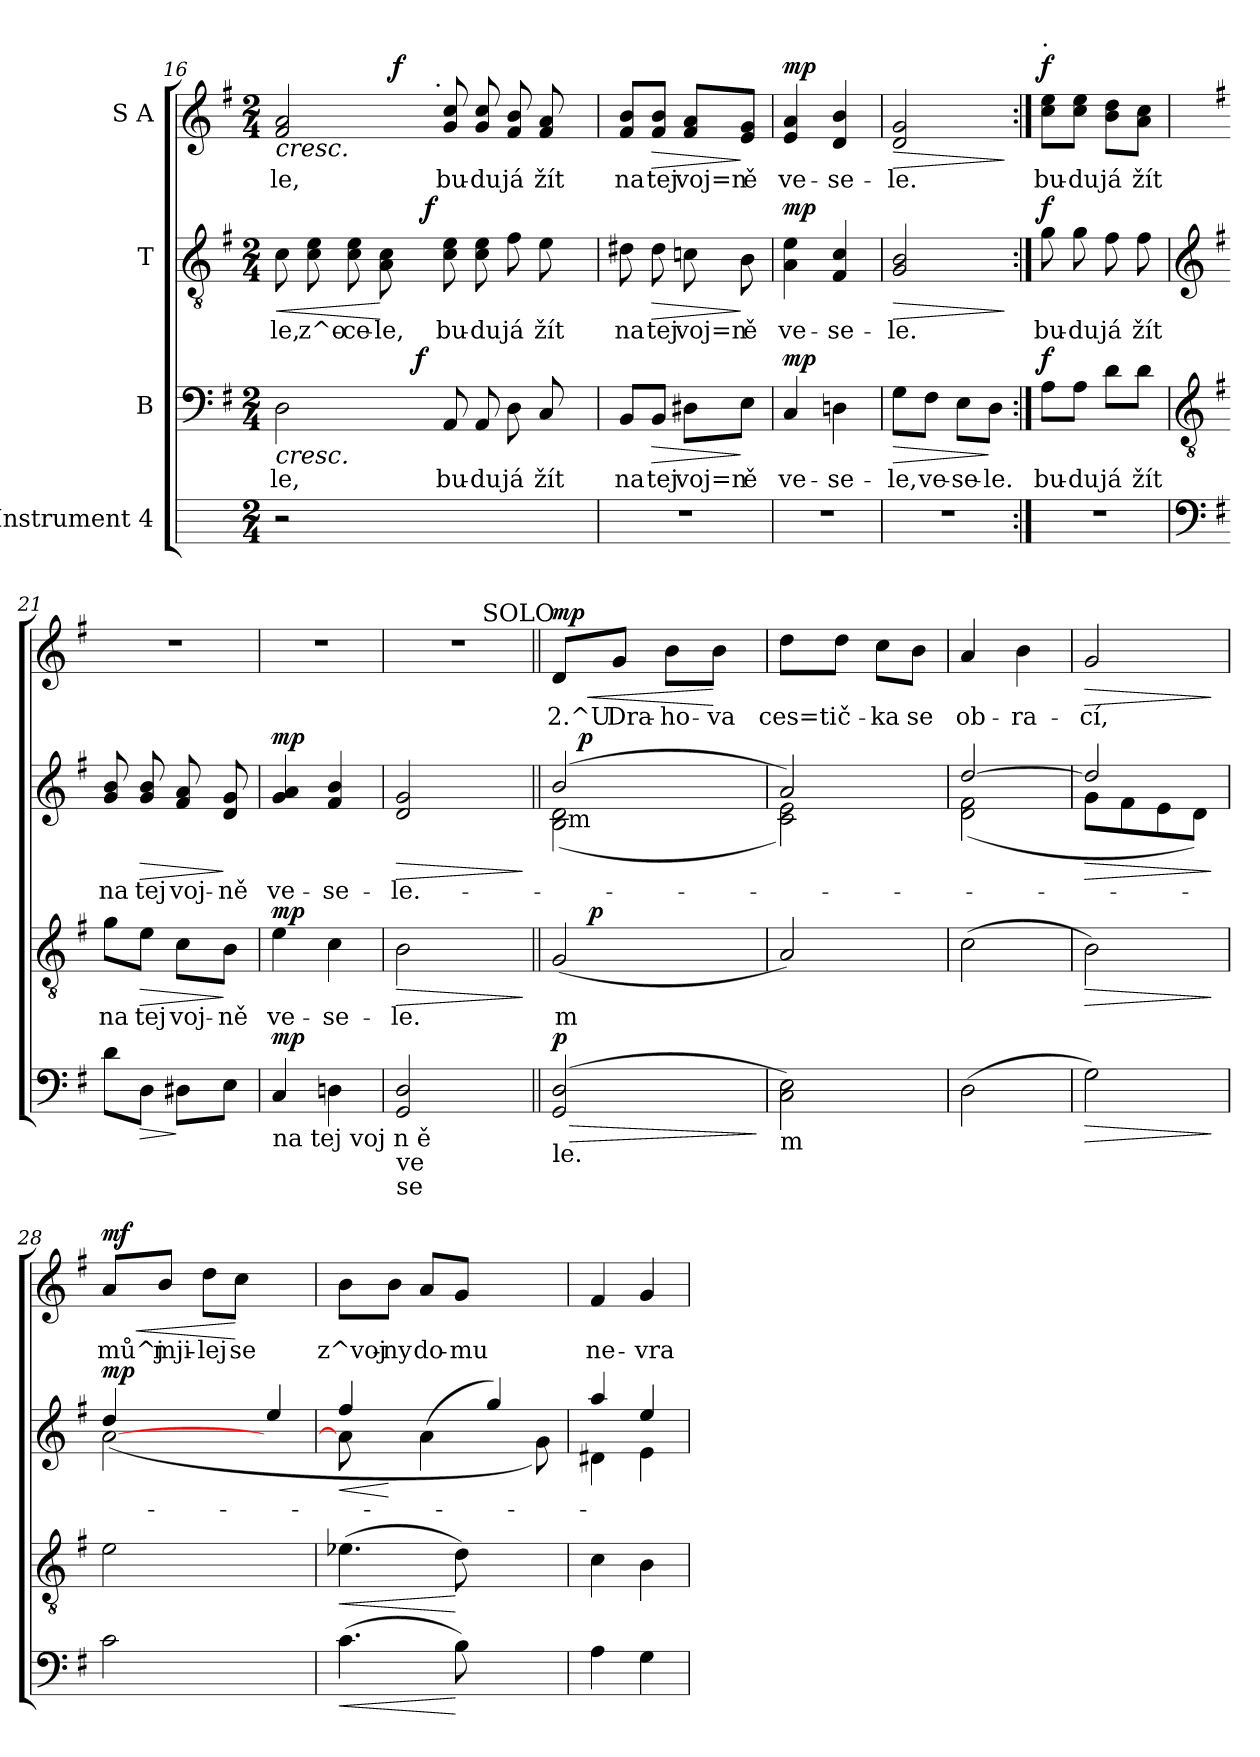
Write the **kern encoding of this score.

**kern	**dynam	**kern	**text	**dynam	**kern	**text	**dynam	**kern	**text	**dynam
*part4	*part4	*part3	*part3	*part3	*part2	*part2	*part2	*part1	*part1	*part1
*staff4	*staff4	*staff3	*staff3	*staff3	*staff2	*staff2	*staff2	*staff1	*staff1	*staff1
*I"Instrument 4	*	*I"B	*	*	*I"T	*	*	*I"S  A	*	*
*	*	*clefF4	*	*	*clefGv2	*	*	*clefG2	*	*
*k[]	*	*k[f#]	*	*	*k[f#]	*	*	*k[f#]	*	*
*C:	*	*G:	*	*	*G:	*	*	*G:	*	*
*M2/4	*	*M2/4	*	*	*M2/4	*	*	*M2/4	*	*
=16	=16	=16	=16	=16	=16	=16	=16	=16	=16	=16
!	!	!	!LO:LY:b:rj	!LO:HP:b	!	!LO:LY:b:rj	!LO:HP:b	!	!LO:LY:b:rj	!LO:HP:b
*	*	*^	*	*	*^	*	*	*^	*	*
*	*	*	*	*	*	*	*	*	*	*	*^	*	*
2r	.	2D\	4ryy	-le,	<	8c\	4...ryy	-le,	<	2a/ 2f#/	4ryy	4ryy	-le,	<
!	!	!	!	!	!	!	!	!LO:LY:b:rj	!	!	!	!	!	!
.	.	.	.	.	.	8e\ 8c\	.	z^o-	.	.	.	.	.	.
!	!	!	!	!	!	!	!	!LO:LY:b:rj	!	!	!	!	!	!
.	.	.	8ryy	.	.	8e\ 8c\	.	-ce-	.	.	8ryy	8...ryy	.	.
!	!	!	!	!	!	!	!	!LO:LY:b:rj	!	!	!	!	!	!
.	.	.	16ryy	.	.	8c\ 8A\	.	-le,	[	.	32ryy	.	.	.
!	!	!	!	!	!	!	!	!	!	!	!	!	!	!LO:DY:b
.	.	.	.	.	.	.	.	.	.	.	2ryy	.	.	f
.	.	.	64ryy	.	.	.	.	.	.	.	.	.	.	.
!	!	!	!	!	!LO:DY:a	!	!	!	!	!	!	!	!	!
.	.	.	2ryy	.	f	.	.	.	.	.	.	.	.	.
!	!	!	!	!	!	!	!	!	!LO:DY:a	!	!	!	!	!
.	.	.	.	.	.	.	2ryy	.	f	.	.	.	.	.
!	!	!	!	!	!	!	!	!	!	!	!	!LO:TX:a:t=.	!	!
.	.	.	.	.	.	.	.	.	.	.	.	2ryy	.	.
!	!	!	!	!LO:LY:b:rj	!	!	!	!LO:LY:b:rj	!	!	!	!	!LO:LY:b:rj	!
2ryy	.	8AA/	.	bu-	[	8e\ 8c\	.	bu-	.	8cc/> 8g/>	.	.	bu-	[
!	!	!	!	!LO:LY:b:rj	!	!	!	!LO:LY:b:rj	!	!	!	!	!LO:LY:b:rj	!
.	.	8AA/	.	-du	.	8e\ 8c\	.	-du	.	8cc/ 8g/	.	.	-du	.
!	!	!	!	!LO:LY:b:rj	!	!	!	!LO:LY:b:rj	!	!	!	!	!LO:LY:b:rj	!
.	.	8D\	.	já	.	8f#\	.	já	.	8b/ 8f#/	.	.	já	.
!	!	!	!	!LO:LY:b:rj	!	!	!	!LO:LY:b:rj	!	!	!	!	!LO:LY:b:rj	!
.	.	8C/	.	žít	.	8e\	.	žít	.	8a/ 8f#/	.	.	žít	.
.	.	.	.	.	.	.	.	.	.	.	16.ryy	.	.	.
.	.	.	32.ryy	.	.	.	.	.	.	.	.	.	.	.
.	.	.	.	.	.	.	32ryy	.	.	.	.	.	.	.
.	.	.	.	.	.	.	.	.	.	.	.	64ryy	.	.
=17	=17	=17	=17	=17	=17	=17	=17	=17	=17	=17	=17	=17	=17	=17
!	!	!	!	!LO:LY:b:rj	!	!	!	!LO:LY:b:rj	!	!	!	!	!LO:LY:b:rj	!
*	*	*v	*v	*	*	*	*	*	*	*v	*v	*v	*	*
*	*	*	*	*	*v	*v	*	*	*	*	*
2r	.	8BB/L	na	.	8d#X\	na	.	8b/ 8f#/L	na	.
!	!	!	!LO:LY:b:rj	!LO:HP:b	!	!LO:LY:b:rj	!LO:HP:b	!	!LO:LY:b:rj	!LO:HP:b
.	.	8BB/J	tej	>	8d#\	tej	>	8b/ 8f#/J	tej	>
!	!	!	!LO:LY:b:rj	!	!	!LO:LY:b:rj	!	!	!LO:LY:b:rj	!
.	.	8D#X\L	voj=n	.	8cn\	voj=n	.	8a/ 8f#/L	voj=n	.
!	!	!	!LO:LY:b:rj	!	!	!LO:LY:b:rj	!	!	!LO:LY:b:rj	!
.	.	8E\J	ě	]	8B\	ě	]	8g/ 8e/J	ě	]
=18	=18	=18	=18	=18	=18	=18	=18	=18	=18	=18
!	!	!	!LO:LY:b:rj	!LO:DY:a	!	!LO:LY:b:rj	!LO:DY:a	!	!LO:LY:b:rj	!LO:DY:a
2r	.	4C/	ve-	mp	4e\ 4A\	ve-	mp	4a/ 4e/	ve-	mp
!	!	!	!LO:LY:b:rj	!	!	!LO:LY:b:rj	!	!	!LO:LY:b:rj	!
.	.	4Dn\	-se-	.	4c/ 4F#/	-se-	.	4b/ 4d/	-se-	.
=19	=19	=19	=19	=19	=19	=19	=19	=19	=19	=19
!	!	!	!LO:LY:b:rj	!LO:HP:b	!	!LO:LY:b:rj	!LO:HP:b	!	!LO:LY:b:rj	!LO:HP:b
2r	.	8G\L	-le,	>	2B/ 2G/	-le.	>	2g/ 2d/	-le.	>
!	!	!	!LO:LY:b:rj	!	!	!	!	!	!	!
.	.	8F#\J	ve-	.	.	.	.	.	.	.
!	!	!	!LO:LY:b:rj	!	!	!	!	!	!	!
.	.	8E\L	-se-	.	.	.	.	.	.	.
!	!	!	!LO:LY:b:rj	!	!	!	!	!	!	!
.	.	8D\J	-le.	]	.	.	.	.	.	.
.	.	.	.	.	.	.	]	.	.	]
=20:|!	=20:|!	=20:|!	=20:|!	=20:|!	=20:|!	=20:|!	=20:|!	=20:|!	=20:|!	=20:|!
!	!	!	!	!	!	!	!	!LO:TX:a:t=.	!	!
!	!	!	!LO:LY:b:rj	!LO:DY:a	!	!LO:LY:b:rj	!LO:DY:a	!	!LO:LY:b:rj	!LO:DY:b
2r	.	8A\L	bu-	f	8g\	bu-	f	8ee\ 8cc\L	bu-	f
!	!	!	!LO:LY:b:rj	!	!	!LO:LY:b:rj	!	!	!LO:LY:b:rj	!
.	.	8A\J	-du	.	8g\	-du	.	8ee\ 8cc\J	-du	.
!	!	!	!LO:LY:b:rj	!	!	!LO:LY:b:rj	!	!	!LO:LY:b:rj	!
.	.	8d\L	já	.	8f#\	já	.	8dd\ 8b\L	já	.
!	!	!	!LO:LY:b:rj	!	!	!LO:LY:b:rj	!	!	!LO:LY:b:rj	!
.	.	8d\J	žít	.	8f#\	žít	.	8cc\ 8a\J	žít	.
!!LO:PB:g=z
=21	=21	=21	=21	=21	=21	=21	=21	=21	=21	=21
*clefF4	*	*clefGv2	*	*	*clefG2	*	*	*	*	*
*k[f#]	*	*	*	*	*	*	*	*	*	*
*G:	*	*	*	*	*	*	*	*	*	*
!	!	!	!LO:LY:b:rj	!	!	!LO:LY:b:rj	!	!	!	!
8d\L	.	8g\L	na	.	8b/ 8g/	na	.	2r	.	.
!	!LO:HP:b	!	!LO:LY:b:rj	!LO:HP:b	!	!LO:LY:b:rj	!LO:HP:b	!	!	!
8D\J	>	8e\J	tej	>	8b/ 8g/	tej	>	.	.	.
!	!	!	!LO:LY:b:rj	!	!	!LO:LY:b:rj	!	!	!	!
8D#X\L	]	8c\L	voj-	.	8a/ 8f#/	voj-	.	.	.	.
!	!	!	!LO:LY:b:rj	!	!	!LO:LY:b:rj	!	!	!	!
8E\J	.	8B\J	-ně	]	8g/ 8d/	-ně	]	.	.	.
=22	=22	=22	=22	=22	=22	=22	=22	=22	=22	=22
!LO:TX:b:t=na tej voj n ě	!	!	!	!	!	!	!	!	!	!
!	!LO:DY:a	!	!LO:LY:b:rj	!LO:DY:a	!	!LO:LY:b:rj	!LO:DY:a	!	!	!
4C/	mp	4e\	ve-	mp	4g/ 4a/	ve-	mp	2r	.	.
!	!	!	!LO:LY:b:rj	!	!	!LO:LY:b:rj	!	!	!	!
4Dn\	.	4c\	-se-	.	4b/ 4f#/	-se-	.	.	.	.
=23	=23	=23	=23	=23	=23	=23	=23	=23	=23	=23
!LO:TX:b:t=ve	!	!	!	!	!	!	!	!	!	!
!LO:TX:b:t=se	!	!	!	!	!	!	!	!	!	!
!	!	!	!LO:LY:b:rj	!LO:HP:b	!	!LO:LY:b:rj	!LO:HP:b	!	!	!
*	*	*	*	*	*	*	*	*^	*	*
2D/ 2GG/	.	2B\	-le.	>	2g/ 2d/	-le.-	>	2r	4ryy	.	.
.	.	.	.	.	.	.	.	.	16.ryy	.	.
!	!	!	!	!	!	!	!	!	!LO:TX:a:t=SOLO	!	!
.	.	.	.	.	.	.	.	.	8ryy	.	.
.	.	.	.	.	.	.	.	.	32ryy	.	.
.	.	.	.	]	.	.	]	.	.	.	.
=24||	=24||	=24||	=24||	=24||	=24||	=24||	=24||	=24||	=24||	=24||	=24||
!LO:TX:b:t=le.	!	!	!	!	!	!	!	!	!	!	!
!	!LO:HP:b	!	!LO:LY:b:rj	!	!	!	!	!	!	!LO:LY:b:rj	!LO:HP:b
*	*	*	*	*	*^	*	*	*	*	*	*
!	!LO:DY:n=1:a	!	!	!	!	!	!	!	!	!	!	!LO:DY:n=1:a
*	*	*^	*	*	*^	*^	*	*	*v	*v	*	*
(>2D/ 2GG/	> p	(<2G/	16ryy	m	.	(>2b/	(<2d\ 2B\	32.ryy	32ryy	.	.	8d/L	2.^U	< mp
!	!	!	!	!	!	!	!	!	!LO:TX:b:t=m	!	!	!	!	!
.	.	.	.	.	.	.	.	.	4...ryy	.	.	.	.	.
!	!	!	!	!	!	!	!	!	!	!	!LO:DY:a	!	!	!
.	.	.	.	.	.	.	.	4ryy	.	.	p	.	.	.
!	!	!	!	!	!LO:DY:a	!	!	!	!	!	!	!	!	!
.	.	.	4..ryy	.	p	.	.	.	.	.	.	.	.	.
!	!	!	!	!	!	!	!	!	!	!	!	!	!LO:LY:b:rj	!
.	.	.	.	.	.	.	.	.	.	.	.	8g/J	Dra-	.
!	!	!	!	!	!	!	!	!	!	!	!	!	!LO:LY:b:rj	!
.	.	.	.	.	.	.	.	.	.	.	.	8b\L	-ho-	.
.	.	.	.	.	.	.	.	8ryy	.	.	.	.	.	.
!	!	!	!	!	!	!	!	!	!	!	!	!	!LO:LY:b:rj	!
.	.	.	.	.	.	.	.	.	.	.	.	8b\J	-va	[
.	.	.	.	.	.	.	.	16ryy	.	.	.	.	.	.
.	.	.	.	.	.	.	.	64ryy	.	.	.	.	.	.
.	]	.	.	.	.	.	.	.	.	.	.	.	.	.
=25	=25	=25	=25	=25	=25	=25	=25	=25	=25	=25	=25	=25	=25	=25
!LO:TX:b:t=m	!	!	!	!	!	!	!	!	!	!	!	!	!	!
!	!	!	!	!	!	!	!	!	!	!	!	!	!LO:LY:b:rj	!
*	*	*v	*v	*	*	*	*	*	*	*	*	*	*	*
*	*	*	*	*	*	*v	*v	*v	*	*	*	*	*
2E\ 2C\)	.	2A/)	.	.	2a/)	2e\ 2c\)	.	.	8dd\L	ces=ti	.
!	!	!	!	!	!	!	!	!	!	!LO:LY:b:rj	!
.	.	.	.	.	.	.	.	.	8dd\J	č-	.
!	!	!	!	!	!	!	!	!	!	!LO:LY:b:rj	!
.	.	.	.	.	.	.	.	.	8cc\L	-ka	.
!	!	!	!	!	!	!	!	!	!	!LO:LY:b:rj	!
.	.	.	.	.	.	.	.	.	8b\J	se	.
=26	=26	=26	=26	=26	=26	=26	=26	=26	=26	=26	=26
!	!	!	!	!	!	!	!	!	!	!LO:LY:b:rj	!
(>2D\	.	(>2c\	.	.	[>2dd/	(<2f#\ 2d\	.	.	4a/	ob-	.
!	!	!	!	!	!	!	!	!	!	!LO:LY:b:rj	!
.	.	.	.	.	.	.	.	.	4b\	-ra-	.
=27	=27	=27	=27	=27	=27	=27	=27	=27	=27	=27	=27
!	!LO:HP:b	!	!	!LO:HP:b	!	!	!	!LO:HP:b	!	!LO:LY:b:rj	!LO:HP:b
2G\)	>	2B\)	.	>	2dd/]	8g\L	.	>	2g/	-cí,	>
.	.	.	.	.	.	8f#\	.	.	.	.	.
.	.	.	.	.	.	8e\	.	.	.	.	.
.	.	.	.	.	.	8d\J)	.	.	.	.	.
*	*	*	*	*	*v	*v	*	*	*	*	*
.	]	.	.	]	.	.	]	.	.	]
!!LO:PB:g=z
=28	=28	=28	=28	=28	=28	=28	=28	=28	=28	=28
*	*	*	*	*	*^	*	*	*	*	*
!	!LO:DY:a	!	!	!	!	!	!	!	!	!LO:LY:b:rj	!LO:HP:b
!	!LO:DY:n=1:b	!	!	!	!	!	!	!LO:DY:b	!	!	!LO:DY:n=1:a
2c\	mp mp	2e\	.	.	[<2a\	(>4dd/	.	mp	8a/L	mů^j	< mf
!	!	!	!	!	!	!	!	!	!	!LO:LY:b:rj	!
.	.	.	.	.	.	.	.	.	8b/J	mji-	.
!	!	!	!	!	!	!	!	!	!	!LO:LY:b:rj	!
.	.	.	.	.	.	2ryy	.	.	8dd\L	-lej	.
!	!	!	!	!	!	!	!	!	!	!LO:LY:b:rj	!
.	.	.	.	.	.	.	.	.	8cc\J	se	[
4ryy	.	4ryy	.	.	4ee/	.	.	.	4ryy	.	.
=29	=29	=29	=29	=29	=29	=29	=29	=29	=29	=29	=29
!	!LO:HP:b	!	!	!LO:HP:b	!	!	!	!LO:HP:b	!	!LO:LY:b:rj	!
(>4.c\	<	(>4.e-X\	.	<	4ff#/	8a\]	.	<	8b\L	z^voj-	.
!	!	!	!	!	!	!	!	!	!	!LO:LY:b:rj	!
.	.	.	.	.	.	2.ryy	.	[	8b\J	-ny	.
!	!	!	!	!	!	!	!	!	!	!LO:LY:b:rj	!
.	.	.	.	.	(<4a\	.	.	.	8a/L	do-	.
!	!	!	!	!	!	!	!	!	!	!LO:LY:b:rj	!
8B\)	[	8d\)	.	[	.	.	.	.	8g/J	-mu	.
4.ryy	.	4.ryy	.	.	4gg/)	.	.	.	4.ryy	.	.
.	.	.	.	.	8g\)	.	.	.	.	.	.
=30	=30	=30	=30	=30	=30	=30	=30	=30	=30	=30	=30
!	!	!	!	!	!	!	!	!	!	!LO:LY:b:rj	!
4A\	.	4c\	.	.	4aa/	4d#X\	.	.	4f#/	ne-	.
!	!	!	!	!	!	!	!	!	!	!LO:LY:b:rj	!
4G\	.	4B\	.	.	4ee/	4e\	.	.	4g/	-vra-	.
*	*	*	*	*	*v	*v	*	*	*	*	*
=	=	=	=	=	=	=	=	=	=	=
*-	*-	*-	*-	*-	*-	*-	*-	*-	*-	*-
